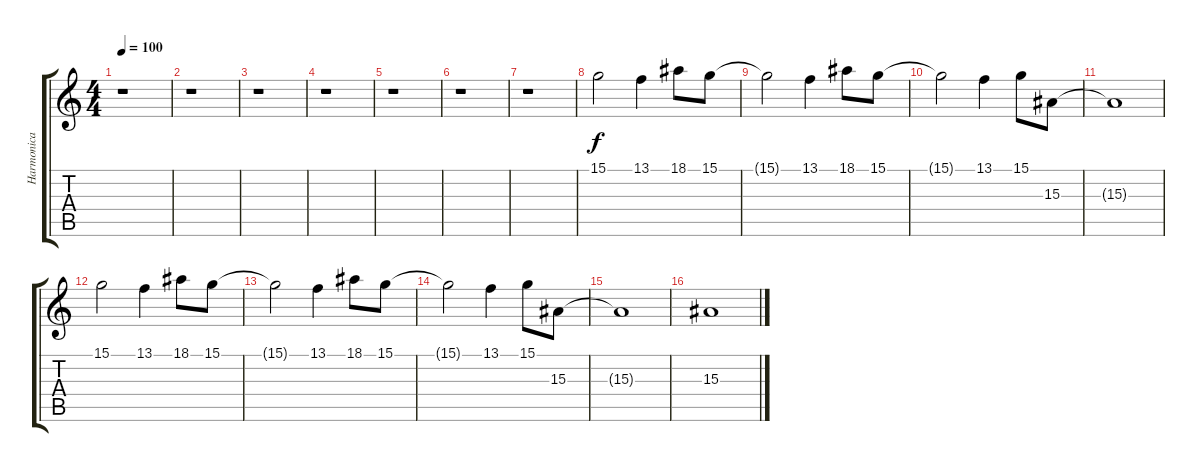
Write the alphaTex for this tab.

\track ("Harmonica" "Harmonica") {instrument harmonica}
\staff {score tabs}
\tuning (E4 B3 G3 D3 A2 E2) {hide}
\ts (4 4)
\tempo 100
\clef g2
\ks c
r.1{dy f} |
r.1 |
r.1 |
r.1 |
r.1 |
r.1 |
r.1 |
15.1.2 13.1.4 18.1.8 15.1.8 |
15.1{t}.2 13.1.4 18.1.8 15.1.8 |
15.1{t}.2 13.1.4 15.1.8 15.3.8 |
15.3{t}.1 |
15.1.2 13.1.4 18.1.8 15.1.8 |
15.1{t}.2 13.1.4 18.1.8 15.1.8 |
15.1{t}.2 13.1.4 15.1.8 15.3.8 |
15.3{t}.1 |
15.3.1
